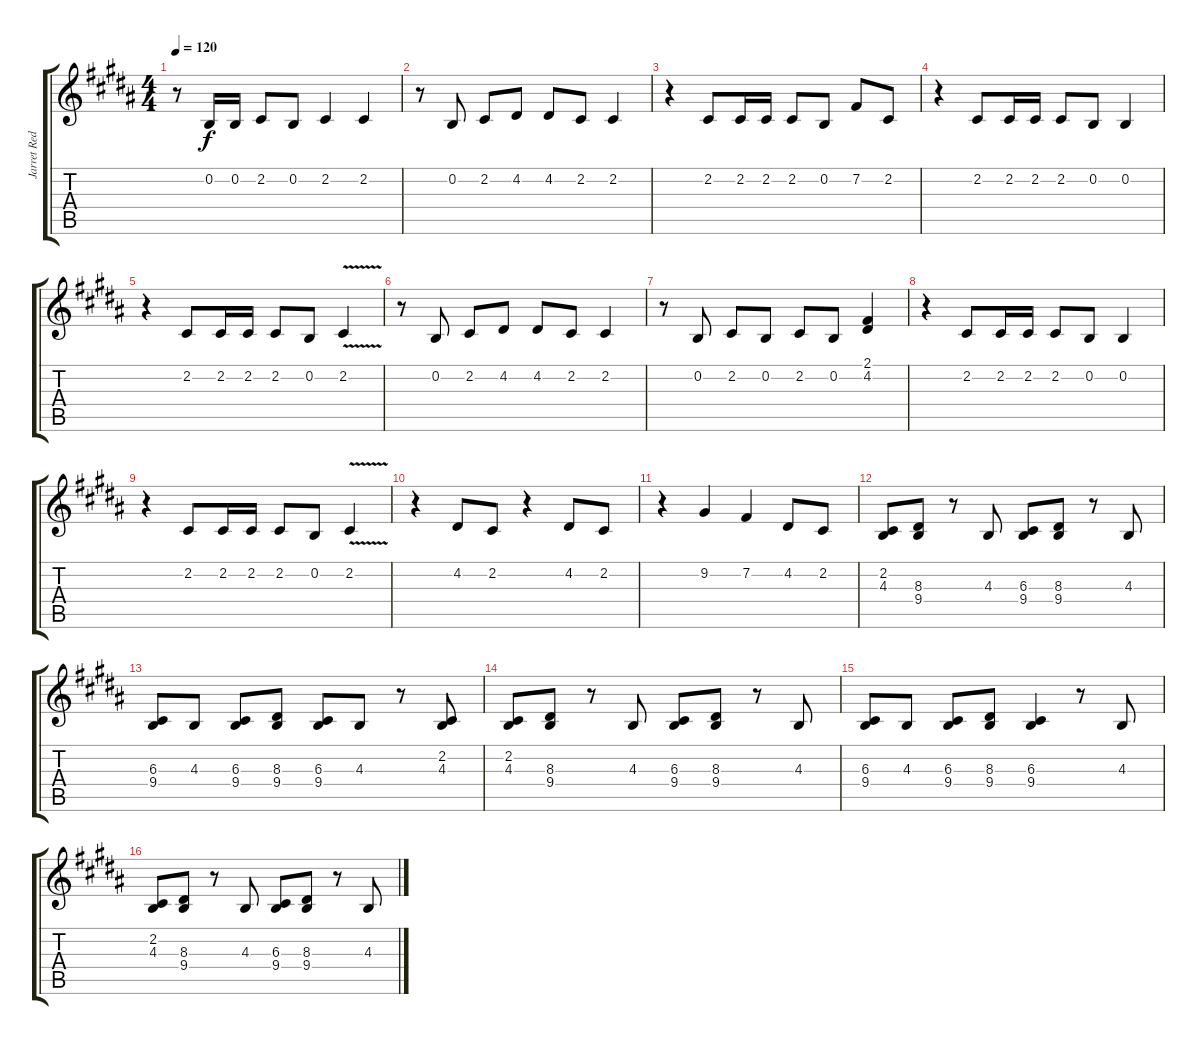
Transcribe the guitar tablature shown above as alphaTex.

\track ("Jarret Reddick - Vocals" "Jarret Red") {instrument altosax}
\staff {score tabs}
\tuning (E4 B3 G3 D3 A2 E2) {hide}
\ts (4 4)
\tempo 120
\clef g2
\ks b
r.8{dy f} 0.2.16 0.2.16 2.2.8 0.2.8 2.2.4 2.2.4 |
r.8 0.2.8 2.2.8 4.2.8 4.2.8 2.2.8 2.2.4 |
r.4 2.2.8 2.2.16 2.2.16 2.2.8 0.2.8 7.2.8 2.2.8 |
r.4 2.2.8 2.2.16 2.2.16 2.2.8 0.2.8 0.2.4 |
r.4 2.2.8 2.2.16 2.2.16 2.2.8 0.2.8 2.2{v}.4 |
r.8 0.2.8 2.2.8 4.2.8 4.2.8 2.2.8 2.2.4 |
r.8 0.2.8 2.2.8 0.2.8 2.2.8 0.2.8 (2.1 4.2).4 |
r.4 2.2.8 2.2.16 2.2.16 2.2.8 0.2.8 0.2.4 |
r.4 2.2.8 2.2.16 2.2.16 2.2.8 0.2.8 2.2{v}.4 |
r.4 4.2.8 2.2.8 r.4 4.2.8 2.2.8 |
r.4 9.2.4 7.2.4 4.2.8 2.2.8 |
(2.2 4.3).8 (8.3 9.4).8 r.8 4.3.8 (6.3 9.4).8 (8.3 9.4).8 r.8 4.3.8 |
(6.3 9.4).8 4.3.8 (6.3 9.4).8 (8.3 9.4).8 (6.3 9.4).8 4.3.8 r.8 (2.2 4.3).8 |
(2.2 4.3).8 (8.3 9.4).8 r.8 4.3.8 (6.3 9.4).8 (8.3 9.4).8 r.8 4.3.8 |
(6.3 9.4).8 4.3.8 (6.3 9.4).8 (8.3 9.4).8 (6.3 9.4).4 r.8 4.3.8 |
(2.2 4.3).8 (8.3 9.4).8 r.8 4.3.8 (6.3 9.4).8 (8.3 9.4).8 r.8 4.3.8
